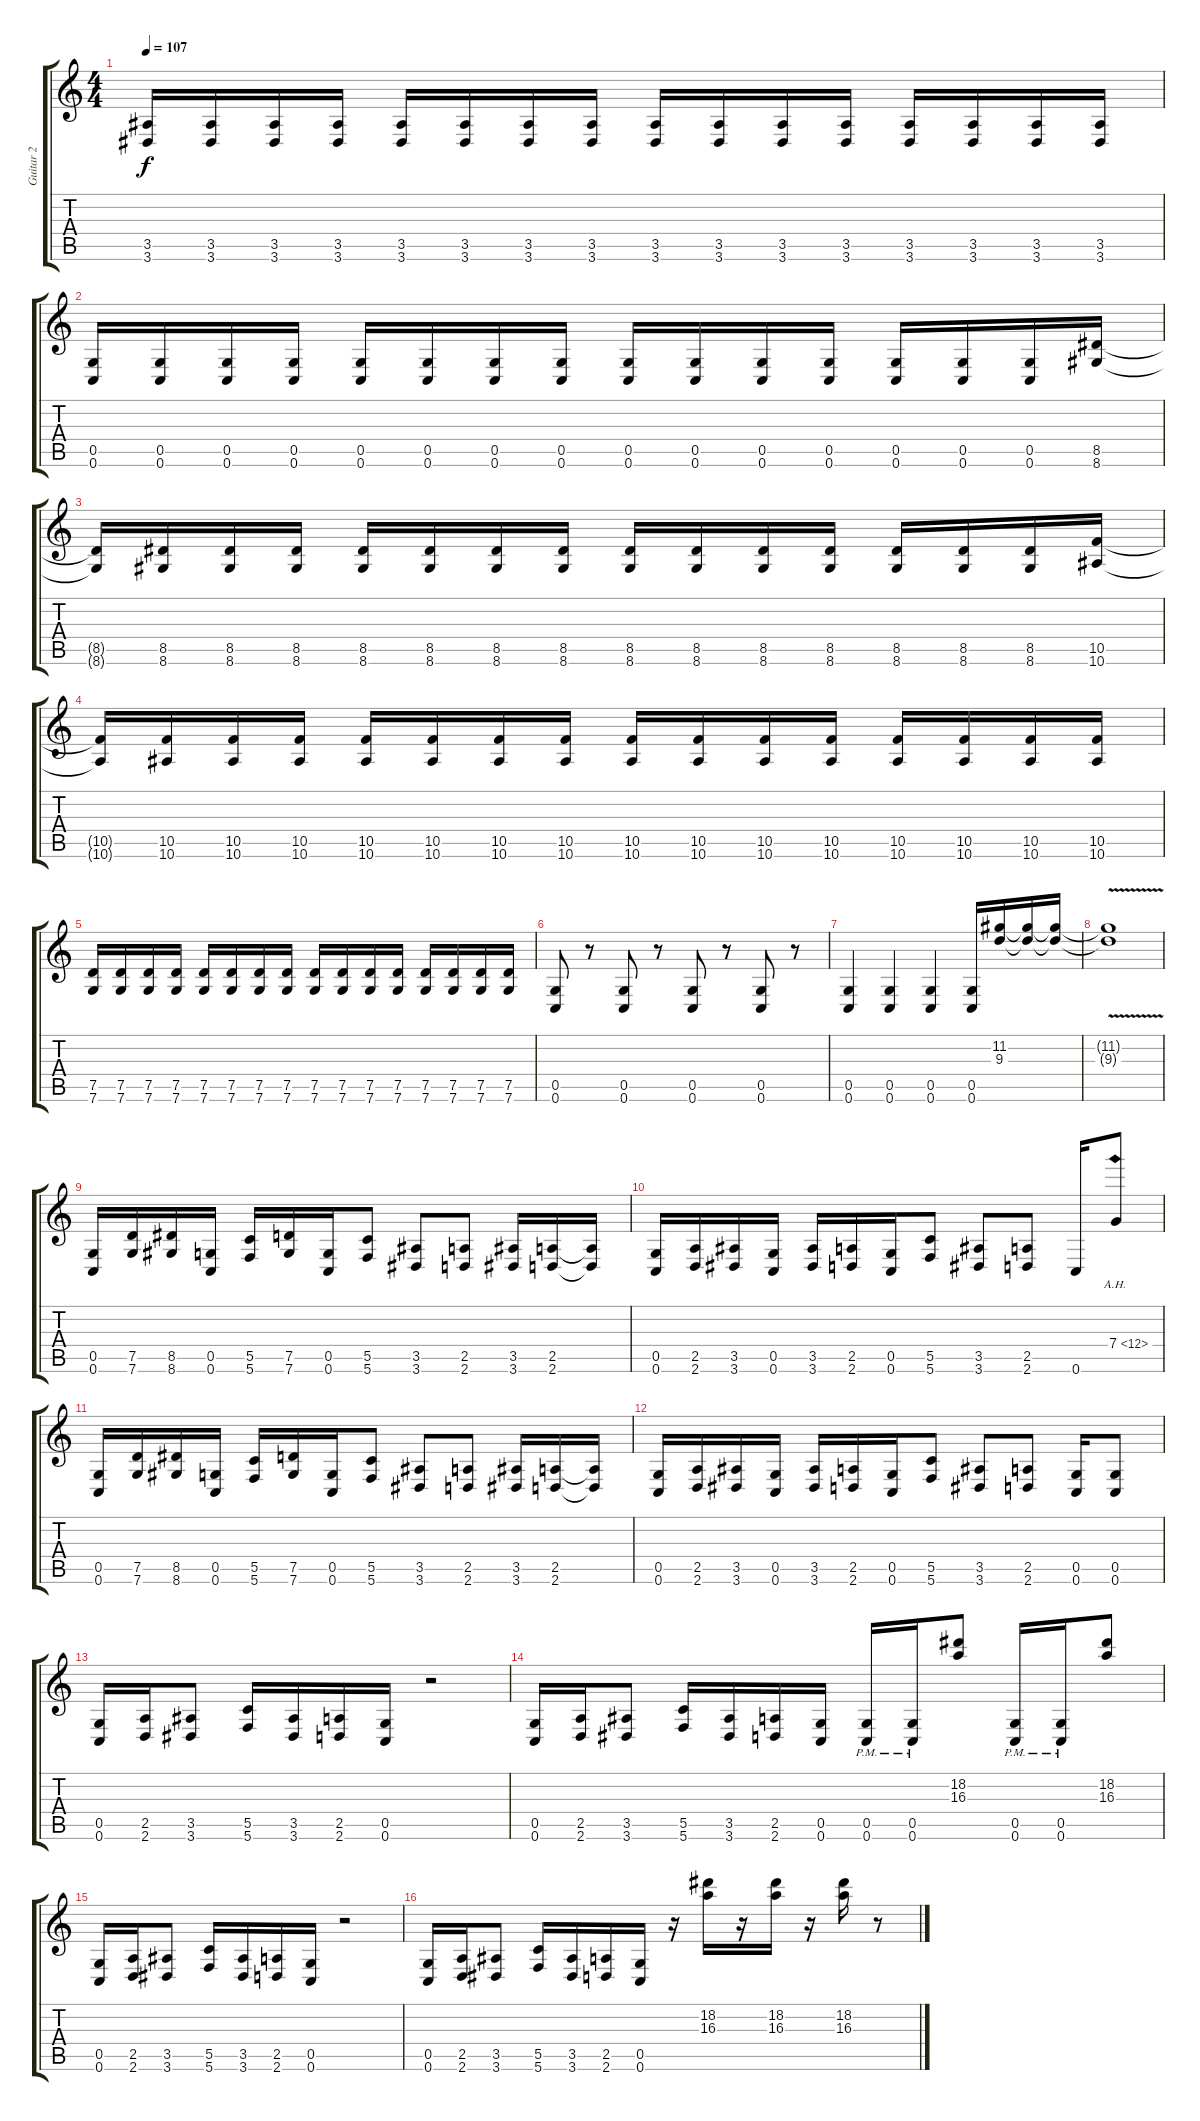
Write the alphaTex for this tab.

\track ("Guitar 2" "Guitar 2") {instrument distortionguitar}
\staff {score tabs}
\tuning (D4 A3 F3 C3 G2 C2) {hide}
\ts (4 4)
\tempo 107
\clef g2
\ks c
(3.5{t} 3.6{t}).16{dy f} (3.5 3.6).16 (3.5 3.6).16 (3.5 3.6).16 (3.5 3.6).16 (3.5 3.6).16 (3.5 3.6).16 (3.5 3.6).16 (3.5 3.6).16 (3.5 3.6).16 (3.5 3.6).16 (3.5 3.6).16 (3.5 3.6).16 (3.5 3.6).16 (3.5 3.6).16 (3.5 3.6).16 |
(0.5 0.6).16 (0.5 0.6).16 (0.5 0.6).16 (0.5 0.6).16 (0.5 0.6).16 (0.5 0.6).16 (0.5 0.6).16 (0.5 0.6).16 (0.5 0.6).16 (0.5 0.6).16 (0.5 0.6).16 (0.5 0.6).16 (0.5 0.6).16 (0.5 0.6).16 (0.5 0.6).16 (8.5 8.6).16 |
(8.5{t} 8.6{t}).16 (8.5 8.6).16 (8.5 8.6).16 (8.5 8.6).16 (8.5 8.6).16 (8.5 8.6).16 (8.5 8.6).16 (8.5 8.6).16 (8.5 8.6).16 (8.5 8.6).16 (8.5 8.6).16 (8.5 8.6).16 (8.5 8.6).16 (8.5 8.6).16 (8.5 8.6).16 (10.5 10.6).16 |
(10.5{t} 10.6{t}).16 (10.5 10.6).16 (10.5 10.6).16 (10.5 10.6).16 (10.5 10.6).16 (10.5 10.6).16 (10.5 10.6).16 (10.5 10.6).16 (10.5 10.6).16 (10.5 10.6).16 (10.5 10.6).16 (10.5 10.6).16 (10.5 10.6).16 (10.5 10.6).16 (10.5 10.6).16 (10.5 10.6).16 |
(7.5 7.6).16 (7.5 7.6).16 (7.5 7.6).16 (7.5 7.6).16 (7.5 7.6).16 (7.5 7.6).16 (7.5 7.6).16 (7.5 7.6).16 (7.5 7.6).16 (7.5 7.6).16 (7.5 7.6).16 (7.5 7.6).16 (7.5 7.6).16 (7.5 7.6).16 (7.5 7.6).16 (7.5 7.6).16 |
(0.5 0.6).8 r.8 (0.5 0.6).8 r.8 (0.5 0.6).8 r.8 (0.5 0.6).8 r.8 |
(0.5 0.6).4 (0.5 0.6).4 (0.5 0.6).4 (0.5 0.6).16 (11.2 9.3).16 (11.2{t} 9.3{t}).16 (11.2{t} 9.3{t}).16 |
(11.2{v t} 9.3{v t}).1 |
(0.5 0.6).16 (7.5 7.6).16 (8.5 8.6).16 (0.5 0.6).16 (5.5 5.6).16 (7.5 7.6).16 (0.5 0.6).16 (5.5 5.6).8 (3.5 3.6).8 (2.5 2.6).8 (3.5 3.6).16 (2.5 2.6).16 (2.5{t} 2.6{t}).16 |
(0.5 0.6).16 (2.5 2.6).16 (3.5 3.6).16 (0.5 0.6).16 (3.5 3.6).16 (2.5 2.6).16 (0.5 0.6).16 (5.5 5.6).8 (3.5 3.6).8 (2.5 2.6).8 0.6.16 7.4{ah 5}.8 |
(0.5 0.6).16 (7.5 7.6).16 (8.5 8.6).16 (0.5 0.6).16 (5.5 5.6).16 (7.5 7.6).16 (0.5 0.6).16 (5.5 5.6).8 (3.5 3.6).8 (2.5 2.6).8 (3.5 3.6).16 (2.5 2.6).16 (2.5{t} 2.6{t}).16 |
(0.5 0.6).16 (2.5 2.6).16 (3.5 3.6).16 (0.5 0.6).16 (3.5 3.6).16 (2.5 2.6).16 (0.5 0.6).16 (5.5 5.6).8 (3.5 3.6).8 (2.5 2.6).8 (0.5 0.6).16 (0.5 0.6).8 |
(0.5 0.6).16 (2.5 2.6).16 (3.5 3.6).8 (5.5 5.6).16 (3.5 3.6).16 (2.5 2.6).16 (0.5 0.6).16 r.2 |
(0.5 0.6).16 (2.5 2.6).16 (3.5 3.6).8 (5.5 5.6).16 (3.5 3.6).16 (2.5 2.6).16 (0.5 0.6).16 (0.5{pm} 0.6{pm}).16 (0.5{pm} 0.6{pm}).16 (18.2 16.3).8 (0.5{pm} 0.6{pm}).16 (0.5{pm} 0.6{pm}).16 (18.2 16.3).8 |
(0.5 0.6).16 (2.5 2.6).16 (3.5 3.6).8 (5.5 5.6).16 (3.5 3.6).16 (2.5 2.6).16 (0.5 0.6).16 r.2 |
(0.5 0.6).16 (2.5 2.6).16 (3.5 3.6).8 (5.5 5.6).16 (3.5 3.6).16 (2.5 2.6).16 (0.5 0.6).16 r.16 (18.2 16.3).16 r.16 (18.2 16.3).16 r.16 (18.2 16.3).16 r.8
